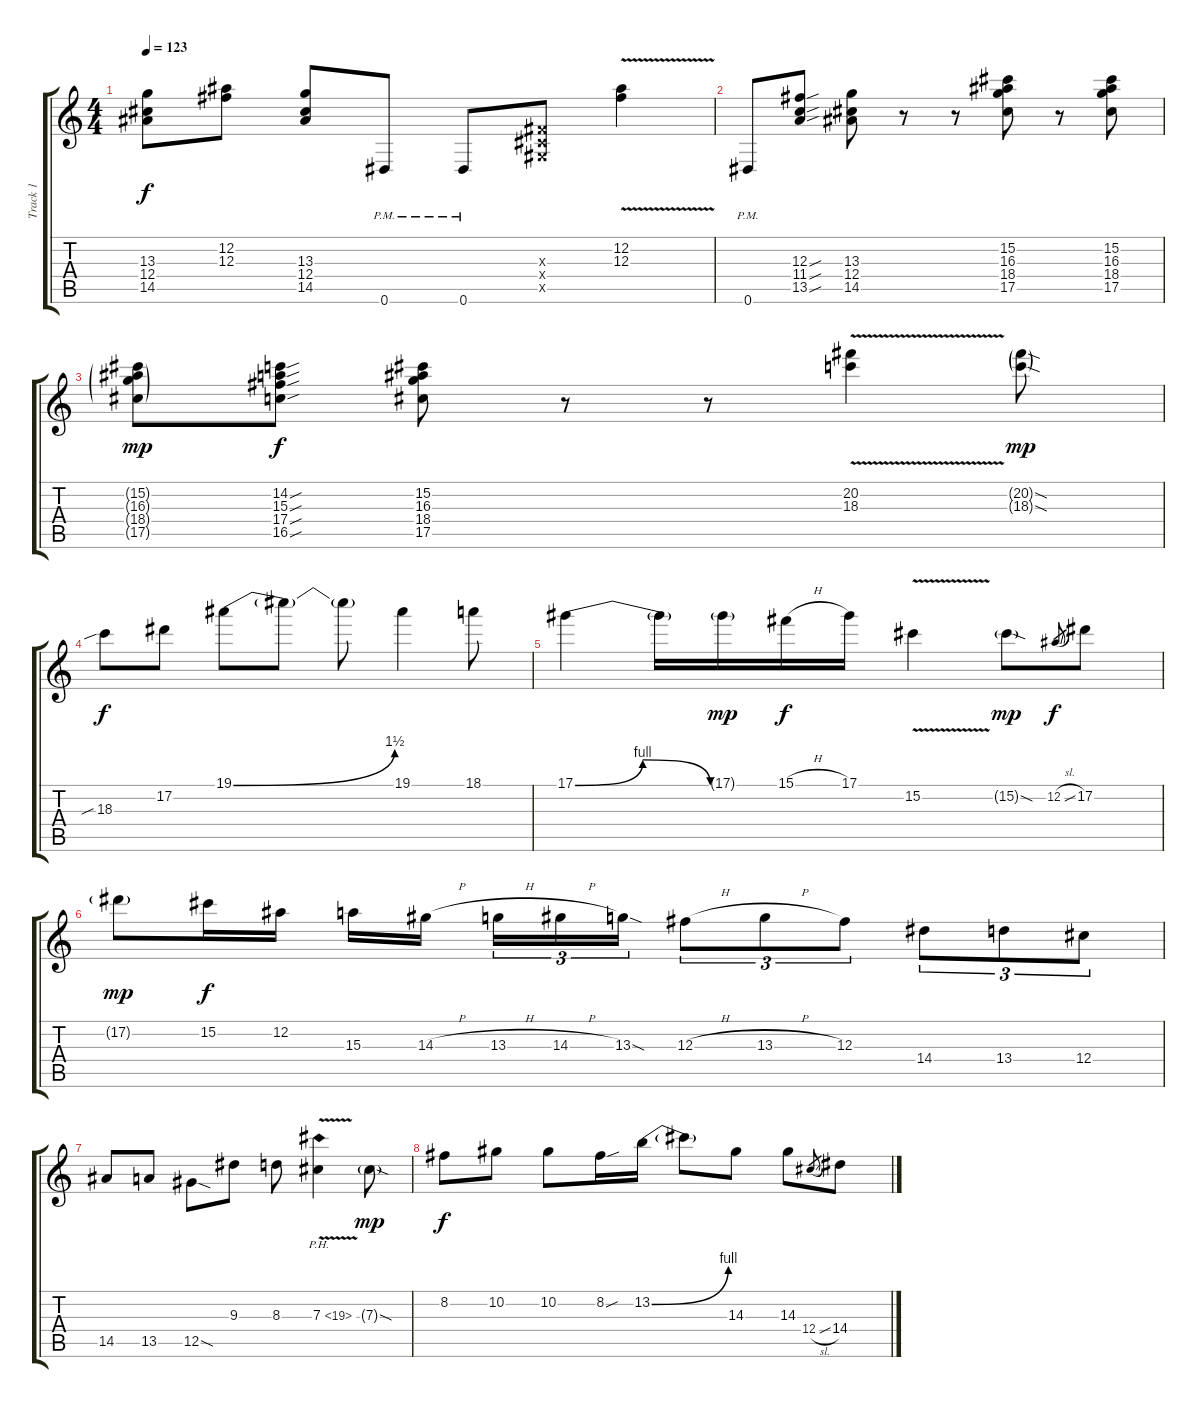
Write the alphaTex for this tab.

\track ("Track 1" "Track 1") {instrument distortionguitar}
\staff {score tabs}
\tuning (Eb4 Bb3 Gb3 Db3 Ab2 Eb2) {hide}
\ts (4 4)
\tempo 123
\clef g2
\ks c
(13.3{t} 12.4{t} 14.5{t}).8{dy f} (12.2 12.3).8 (13.3 12.4 14.5).8 0.6{pm}.8 0.6{pm}.8 (0.3{x} 0.4{x} 0.5{x}).8 (12.2 12.3{v}).4 |
0.6{pm}.8 (12.3{sou} 11.4{sou} 13.5{sou}).8 (13.3 12.4 14.5).8 r.8 r.8 (15.2 16.3 18.4 17.5).8 r.8 (15.2 16.3 18.4 17.5).8 |
(15.2{g} 16.3{g} 18.4{g} 17.5{g}).8{dy mp} (14.2{sou} 15.3{sou} 17.4{sou} 16.5{sou}).8{dy f} (15.2 16.3 18.4 17.5).8 r.8 r.8 (20.2 18.3{v}).4 (20.2{sod g} 18.3{sod g}).8{dy mp} |
18.3{sib}.8{dy f} 17.2.8 19.1{be (bend 0 0 60 6)}.8 19.1{t}.8 19.1{t}.8 19.1.4 18.1.8 |
17.1{be (bendrelease 0 0 15 4 15 4 60 0)}.4 17.1{t}.16 17.1{g}.16{dy mp} 15.1{h}.16{dy f} 17.1.16 15.2{v}.4 15.2{sod g}.8{dy mp} 12.2{sl}.8{gr dy f} 17.2.8 |
17.2{g}.8{dy mp} 15.2.16{dy f} 12.2.16 15.3.16 14.3{h}.16{beam splitsecondary} 13.3{h}.16{tu (3 2)} 14.3{h}.16{tu (3 2)} 13.3{sod}.16{tu (3 2)} 12.3{h}.8{tu (3 2)} 13.3{h}.8{tu (3 2)} 12.3.8{tu (3 2)} 14.4.8{tu (3 2)} 13.4.8{tu (3 2)} 12.4.8{tu (3 2)} |
14.5.8 13.5.8 12.5{sod}.8 9.3.8 8.3.8 7.3{ph 12 v}.4 7.3{sod g}.8{dy mp} |
8.2.8{dy f} 10.2.8 10.2.8 8.2{sou}.16 13.2{be (bend 0 0 60 4)}.16 13.2{t}.8 14.3.8 14.3.8 12.4{sl}.8{gr} 14.4.8
